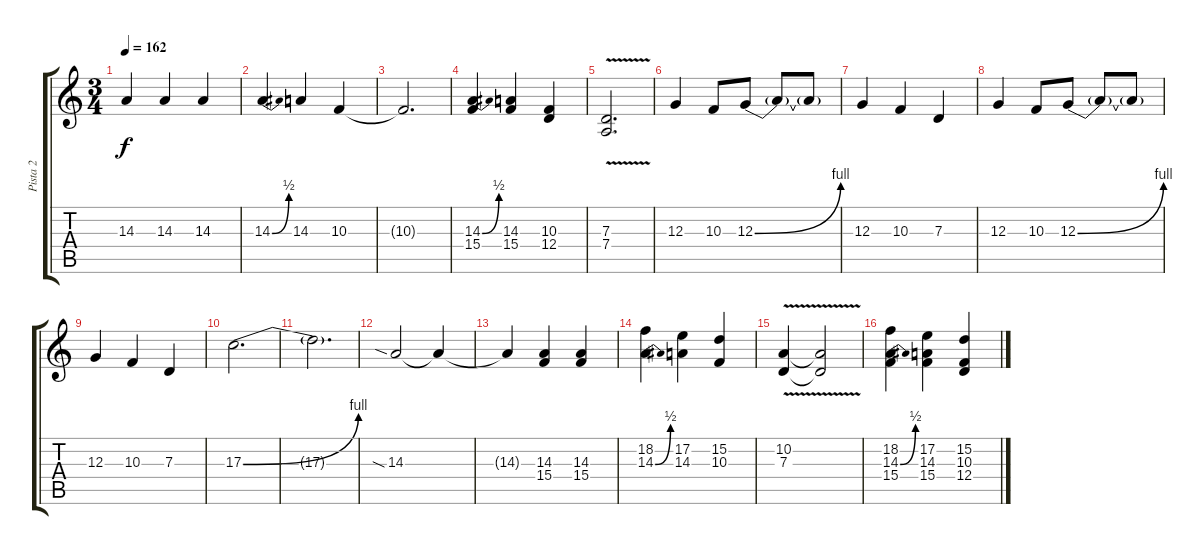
\track ("Pista 2" "Pista 2") {instrument violin}
\staff {score tabs}
\tuning (E4 B3 G3 D3 A2 D2) {hide}
\ts (3 4)
\tempo 162
\clef g2
\ks c
14.3{t}.4{dy f} 14.3.4 14.3.4 |
14.3{be (bend 0 0 60 2)}.4 14.3.4 10.3.4 |
10.3{t}.2{d} |
(14.3{be (bend 0 0 60 2)} 15.4).4 (14.3 15.4).4 (10.3 12.4).4 |
(7.3{v} 7.4).2{d} |
12.3.4 10.3.8 12.3{be (bend 0 0 60 4)}.8 12.3{t}.8 12.3{t}.8 |
12.3.4 10.3.4 7.3.4 |
12.3.4 10.3.8 12.3{be (bend 0 0 60 4)}.8 12.3{t}.8 12.3{t}.8 |
12.3.4 10.3.4 7.3.4 |
17.3{be (bend 0 0 60 4)}.2{d} |
17.3{t}.2{d} |
14.3{sia}.2 14.3{t}.4 |
14.3{t}.4 (14.3 15.4).4 (14.3 15.4).4 |
(18.2 14.3{be (bend 0 0 60 2)}).4 (17.2 14.3).4 (15.2 10.3).4 |
(10.2{v} 7.3{v}).4 (10.2{t} 7.3{t}).2 |
(18.2 14.3{be (bend 0 0 60 2)} 15.4).4 (17.2 14.3 15.4).4 (15.2 10.3 12.4).4
